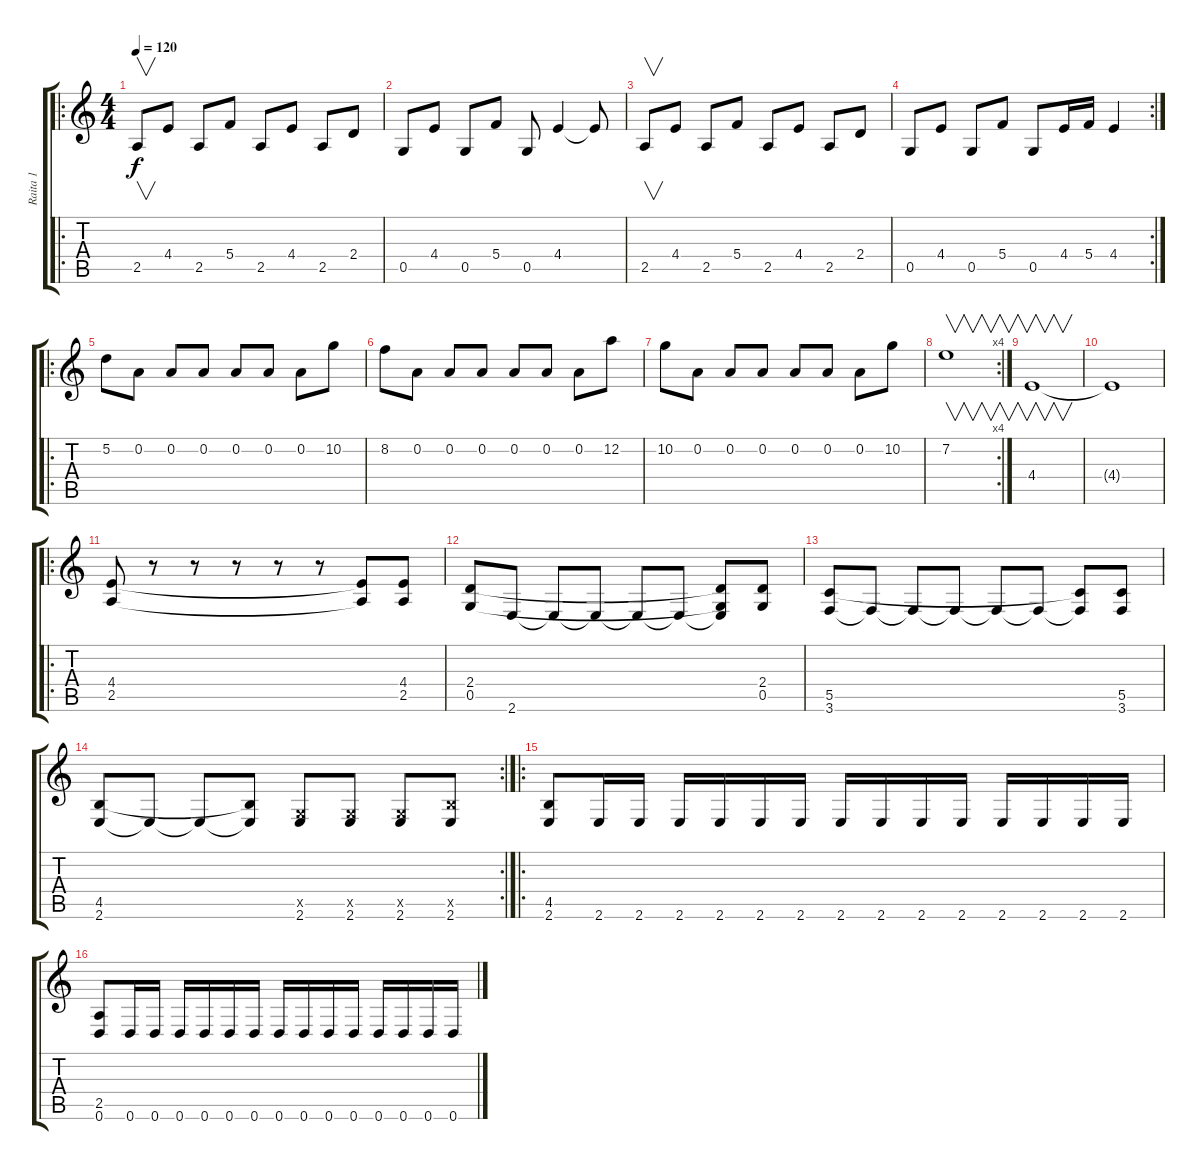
\track ("Raita 1" "Raita 1") {instrument distortionguitar}
\staff {score tabs}
\tuning (D4 A3 F3 C3 G2 D2) {hide}
\ro
\ts (4 4)
\tempo 120
\clef g2
\ks c
2.5.8{v dy f instrument distortionguitar} 4.4.8 2.5.8 5.4.8 2.5.8 4.4.8 2.5.8 2.4.8 |
0.5.8 4.4.8 0.5.8 5.4.8 0.5.8 4.4.4 4.4{t}.8 |
2.5.8{v} 4.4.8 2.5.8 5.4.8 2.5.8 4.4.8 2.5.8 2.4.8 |
\rc 2
0.5.8 4.4.8 0.5.8 5.4.8 0.5.8 4.4.16 5.4.16 4.4.4 |
\ro
5.2.8 0.2.8 0.2.8 0.2.8 0.2.8 0.2.8 0.2.8 10.2.8 |
8.2.8 0.2.8 0.2.8 0.2.8 0.2.8 0.2.8 0.2.8 12.2.8 |
10.2.8 0.2.8 0.2.8 0.2.8 0.2.8 0.2.8 0.2.8 10.2.8 |
\rc 4
7.2.1{v} |
4.4.1{v} |
4.4{t}.1 |
\ro
(4.4 2.5).8 r.8 r.8 r.8 r.8 r.8 (4.4{t} 2.5{t}).8 (4.4 2.5).8 |
(2.4 0.5).8 2.6.8 2.6{t}.8 2.6{t}.8 2.6{t}.8 2.6{t}.8 (2.4{t} 0.5{t} 2.6{t}).8 (2.4 0.5).8 |
(5.5 3.6).8 3.6{t}.8 3.6{t}.8 3.6{t}.8 3.6{t}.8 3.6{t}.8 (5.5{t} 3.6{t}).8 (5.5 3.6).8 |
\rc 2
(4.5 2.6).8 2.6{t}.8 2.6{t}.8 (4.5{t} 2.6{t}).8 (0.5{x} 2.6).8 (0.5{x} 2.6).8 (0.5{x} 2.6).8 (4.5{x} 2.6).8 |
\ro
(4.5 2.6).8 2.6.16 2.6.16 2.6.16 2.6.16 2.6.16 2.6.16 2.6.16 2.6.16 2.6.16 2.6.16 2.6.16 2.6.16 2.6.16 2.6.16 |
(2.5 0.6).8 0.6.16 0.6.16 0.6.16 0.6.16 0.6.16 0.6.16 0.6.16 0.6.16 0.6.16 0.6.16 0.6.16 0.6.16 0.6.16 0.6.16
